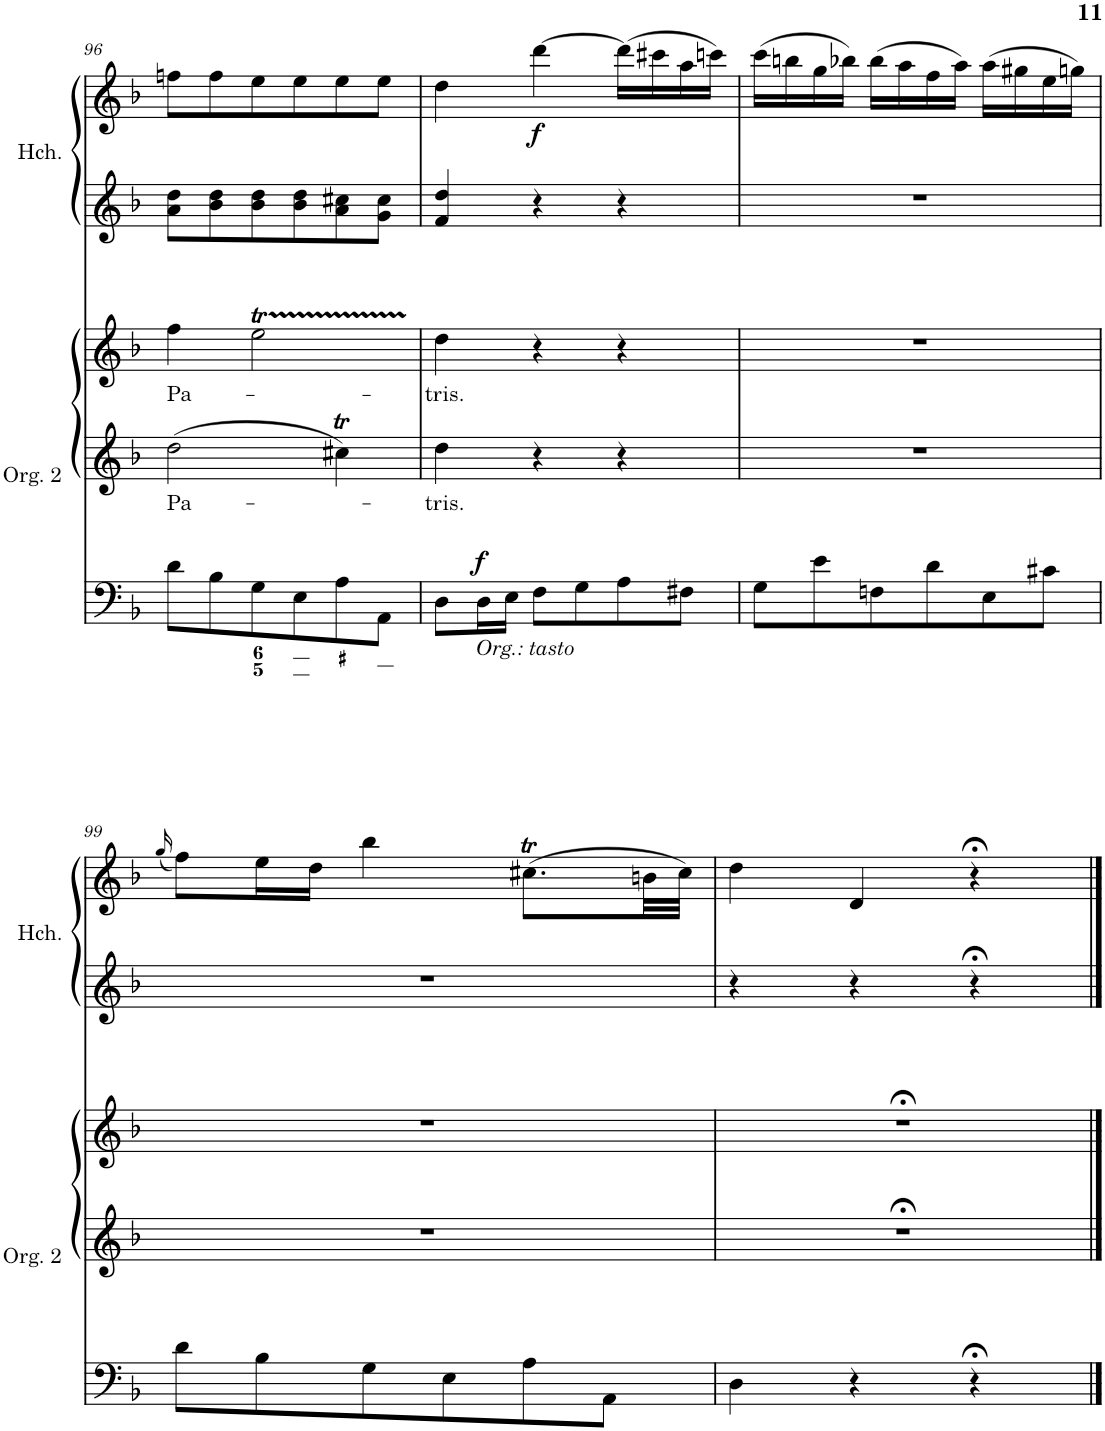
**kern	**kern	**text	**kern	**text	**dynam	**kern	**kern	**dynam
*part2	*part2	*part2	*part2	*part2	*part2	*part1	*part1	*part1
*staff5	*staff4	*staff4	*staff3	*staff3	*staff3/4/5	*staff2	*staff1	*staff1/2
*I"Organ 2	*	*	*	*	*	*I"Harpsichord	*	*
*I'Org. 2	*	*	*	*	*	*I'Hch.	*	*
!!LO:PB:g=z
*clefF4	*clefG2	*	*clefG2	*	*	*clefG2	*clefG2	*
*k[b-]	*k[b-]	*	*k[b-]	*	*	*k[b-]	*k[b-]	*
*M3/4	*M3/4	*	*M3/4	*	*	*M3/4	*M3/4	*
=96	=96	=96	=96	=96	=96	=96	=96	=96
!	!	!LO:LY:b	!	!LO:LY:b	!	!	!	!
8d\L	2dd\	Pa-	4ff\	Pa-	.	8a\ 8dd\L	8ffn\L	.
8B-\	.	.	.	.	.	8b-\ 8dd\	8ff\	.
8G\	.	.	2eet\	.	.	8b-\ 8dd\	8ee\	.
8E\	.	.	.	.	.	8b-\ 8dd\	8ee\	.
8A\	4cc#Xt\	.	.	.	.	8a\ 8cc#X\	8ee\	.
8AA\J	.	.	.	.	.	8g\ 8cc#\J	8ee\J	.
=97	=97	=97	=97	=97	=97	=97	=97	=97
!	!	!LO:LY:b	!	!LO:LY:b	!	!	!	!
8D\L	4dd\	-tris.	4dd\	-tris.	.	4f/ 4dd/	4dd\	.
!LO:TX:b:i:t=Org.&colon; tasto	!	!	!	!	!	!	!	!
!	!	!	!	!	!LO:DY:a=3	!	!	!
16D\L	.	.	.	.	f	.	.	.
16E\JJ	.	.	.	.	.	.	.	.
!	!	!	!	!	!	!	!	!LO:DY:b
8F\L	4r	.	4r	.	.	4r	[4ddd\	f
8G\	.	.	.	.	.	.	.	.
8A\	4r	.	4r	.	.	4r	(16ddd\LL]	.
.	.	.	.	.	.	.	16ccc#X\	.
8F#X\J	.	.	.	.	.	.	16aa\	.
.	.	.	.	.	.	.	16cccn\JJ)	.
=98	=98	=98	=98	=98	=98	=98	=98	=98
8G\L	2.r	.	2.r	.	.	2.r	(16ccc\LL	.
.	.	.	.	.	.	.	16bbn\	.
8e\	.	.	.	.	.	.	16gg\	.
.	.	.	.	.	.	.	16bb-X\JJ)	.
8Fn\	.	.	.	.	.	.	(16bb-\LL	.
.	.	.	.	.	.	.	16aa\	.
8d\	.	.	.	.	.	.	16ff\	.
.	.	.	.	.	.	.	16aa\JJ)	.
8E\	.	.	.	.	.	.	(16aa\LL	.
.	.	.	.	.	.	.	16gg#X\	.
8c#X\J	.	.	.	.	.	.	16ee\	.
.	.	.	.	.	.	.	16ggn\JJ)	.
!!LO:LB:g=z
=99	=99	=99	=99	=99	=99	=99	=99	=99
.	.	.	.	.	.	.	(16qgg/	.
8d\L	2.r	.	2.r	.	.	2.r	8ff\L)	.
8B-\	.	.	.	.	.	.	16ee\L	.
.	.	.	.	.	.	.	16dd\JJ	.
8G\	.	.	.	.	.	.	4bb-\	.
8E\	.	.	.	.	.	.	.	.
8A\	.	.	.	.	.	.	(8.cc#Xt\L	.
8AA\J	.	.	.	.	.	.	.	.
.	.	.	.	.	.	.	32bn\LL	.
.	.	.	.	.	.	.	32cc#\JJJ)	.
=100	=100	=100	=100	=100	=100	=100	=100	=100
4D\	2.r;<	.	2.r;<	.	.	4r	4dd\	.
4r	.	.	.	.	.	4r	4d/	.
4r;<	.	.	.	.	.	4r;<	4r;<	.
==	==	==	==	==	==	==	==	==
*-	*-	*-	*-	*-	*-	*-	*-	*-
